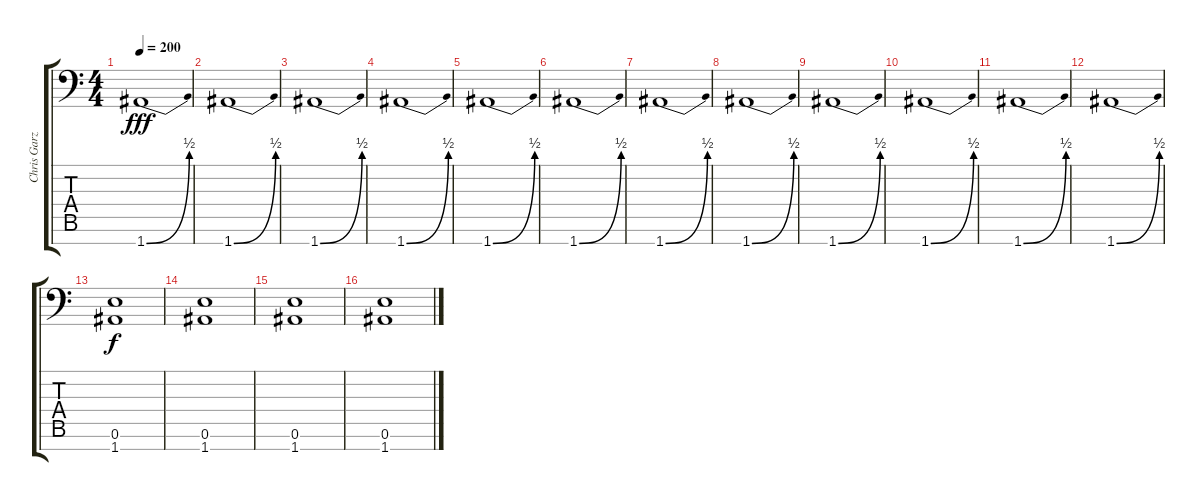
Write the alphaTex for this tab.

\track ("Chris Garza" "Chris Garz") {instrument distortionguitar}
\staff {score tabs}
\tuning (E4 B3 G3 D3 A2 E2 A1) {hide}
\ts (4 4)
\tempo 200
\clef f4
\ks c
1.7{be (bend 0 0 60 2)}.1{dy fff} |
1.7{be (bend 0 0 60 2)}.1 |
1.7{be (bend 0 0 60 2)}.1 |
1.7{be (bend 0 0 60 2)}.1 |
1.7{be (bend 0 0 60 2)}.1 |
1.7{be (bend 0 0 60 2)}.1 |
1.7{be (bend 0 0 60 2)}.1 |
1.7{be (bend 0 0 60 2)}.1 |
1.7{be (bend 0 0 60 2)}.1 |
1.7{be (bend 0 0 60 2)}.1 |
1.7{be (bend 0 0 60 2)}.1 |
1.7{be (bend 0 0 60 2)}.1 |
(0.6 1.7).1{dy f} |
(0.6 1.7).1 |
(0.6 1.7).1 |
(0.6 1.7).1
